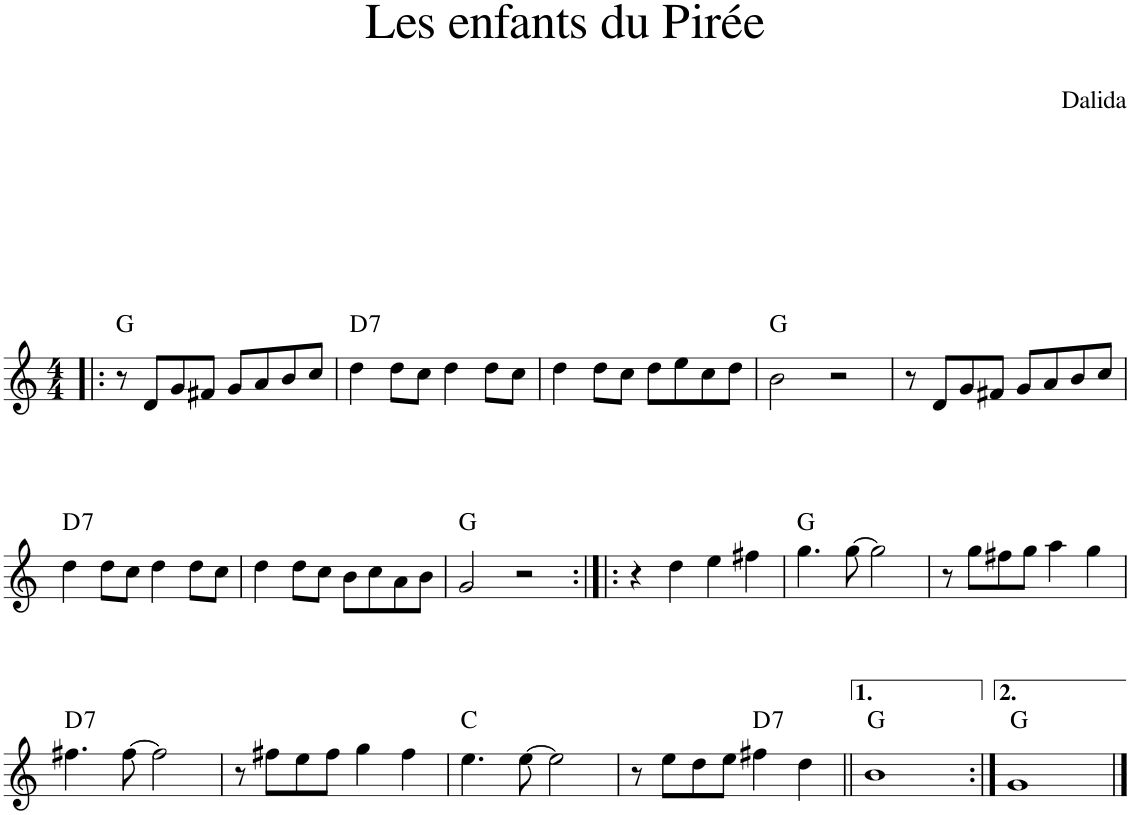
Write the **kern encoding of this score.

**kern	**harte
*part1	*part1
*staff1	*
*I"Piano	*
*I'Pno.	*
*clefG2	*
*k[]	*
*M4/4	*
=1!|:	=1!|:
8r	G:maj
8d/L	.
8g/	.
8f#X/J	.
8g/L	.
8a/	.
8b/	.
8cc/J	.
=2	=2
!	!LO:H:kt=7
4dd\	D:7
8dd\L	.
8cc\J	.
4dd\	.
8dd\L	.
8cc\J	.
=3	=3
4dd\	.
8dd\L	.
8cc\J	.
8dd\L	.
8ee\	.
8cc\	.
8dd\J	.
=4	=4
2b\	G:maj
2r	.
=5	=5
8r	.
8d/L	.
8g/	.
8f#X/J	.
8g/L	.
8a/	.
8b/	.
8cc/J	.
!!LO:LB:g=z
=6	=6
!	!LO:H:kt=7
4dd\	D:7
8dd\L	.
8cc\J	.
4dd\	.
8dd\L	.
8cc\J	.
=7	=7
4dd\	.
8dd\L	.
8cc\J	.
8b\L	.
8cc\	.
8a\	.
8b\J	.
=8	=8
2g/	G:maj
2r	.
=9:|!|:	=9:|!|:
4r	.
4dd\	.
4ee\	.
4ff#X\	.
=10	=10
4.gg\	G:maj
[8gg\	.
2gg\]	.
=11	=11
8r	.
8gg\L	.
8ff#X\	.
8gg\J	.
4aa\	.
4gg\	.
!!LO:LB:g=z
=12	=12
!	!LO:H:kt=7
4.ff#X\	D:7
[8ff#\	.
2ff#\]	.
=13	=13
8r	.
8ff#X\L	.
8ee\	.
8ff#\J	.
4gg\	.
4ff#\	.
=14	=14
4.ee\	C:maj
[8ee\	.
2ee\]	.
=15	=15
8r	.
8ee\L	.
8dd\	.
8ee\J	.
!	!LO:H:kt=7
4ff#X\	D:7
4dd\	.
=16||	=16||
1b	G:maj
=17:|!	=17:|!
1g	G:maj
==	==
*-	*-
